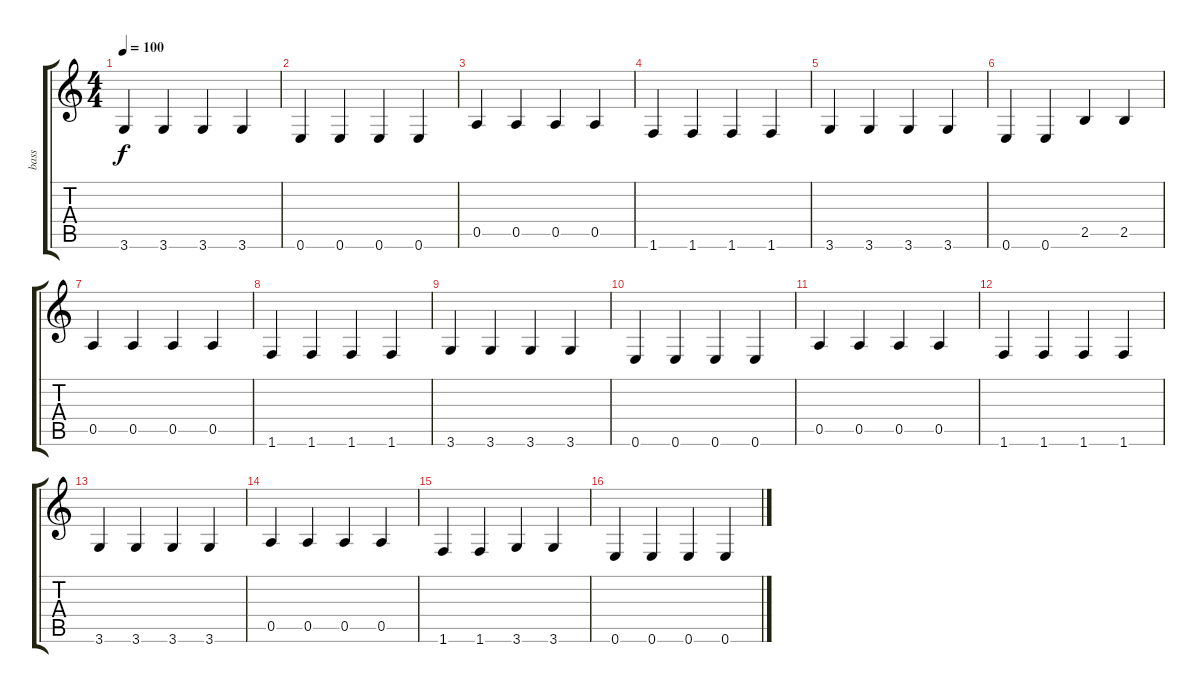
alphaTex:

\track ("bass" "bass") {instrument acousticguitarnylon}
\staff {score tabs}
\tuning (E4 B3 G3 D3 A2 E2) {hide}
\ts (4 4)
\tempo 100
\clef g2
\ks c
3.6.4{dy f} 3.6.4 3.6.4 3.6.4 |
0.6.4 0.6.4 0.6.4 0.6.4 |
0.5.4 0.5.4 0.5.4 0.5.4 |
1.6.4 1.6.4 1.6.4 1.6.4 |
3.6.4 3.6.4 3.6.4 3.6.4 |
0.6.4 0.6.4 2.5.4 2.5.4 |
0.5.4 0.5.4 0.5.4 0.5.4 |
1.6.4 1.6.4 1.6.4 1.6.4 |
3.6.4 3.6.4 3.6.4 3.6.4 |
0.6.4 0.6.4 0.6.4 0.6.4 |
0.5.4 0.5.4 0.5.4 0.5.4 |
1.6.4 1.6.4 1.6.4 1.6.4 |
3.6.4 3.6.4 3.6.4 3.6.4 |
0.5.4 0.5.4 0.5.4 0.5.4 |
1.6.4 1.6.4 3.6.4 3.6.4 |
0.6.4 0.6.4 0.6.4 0.6.4
